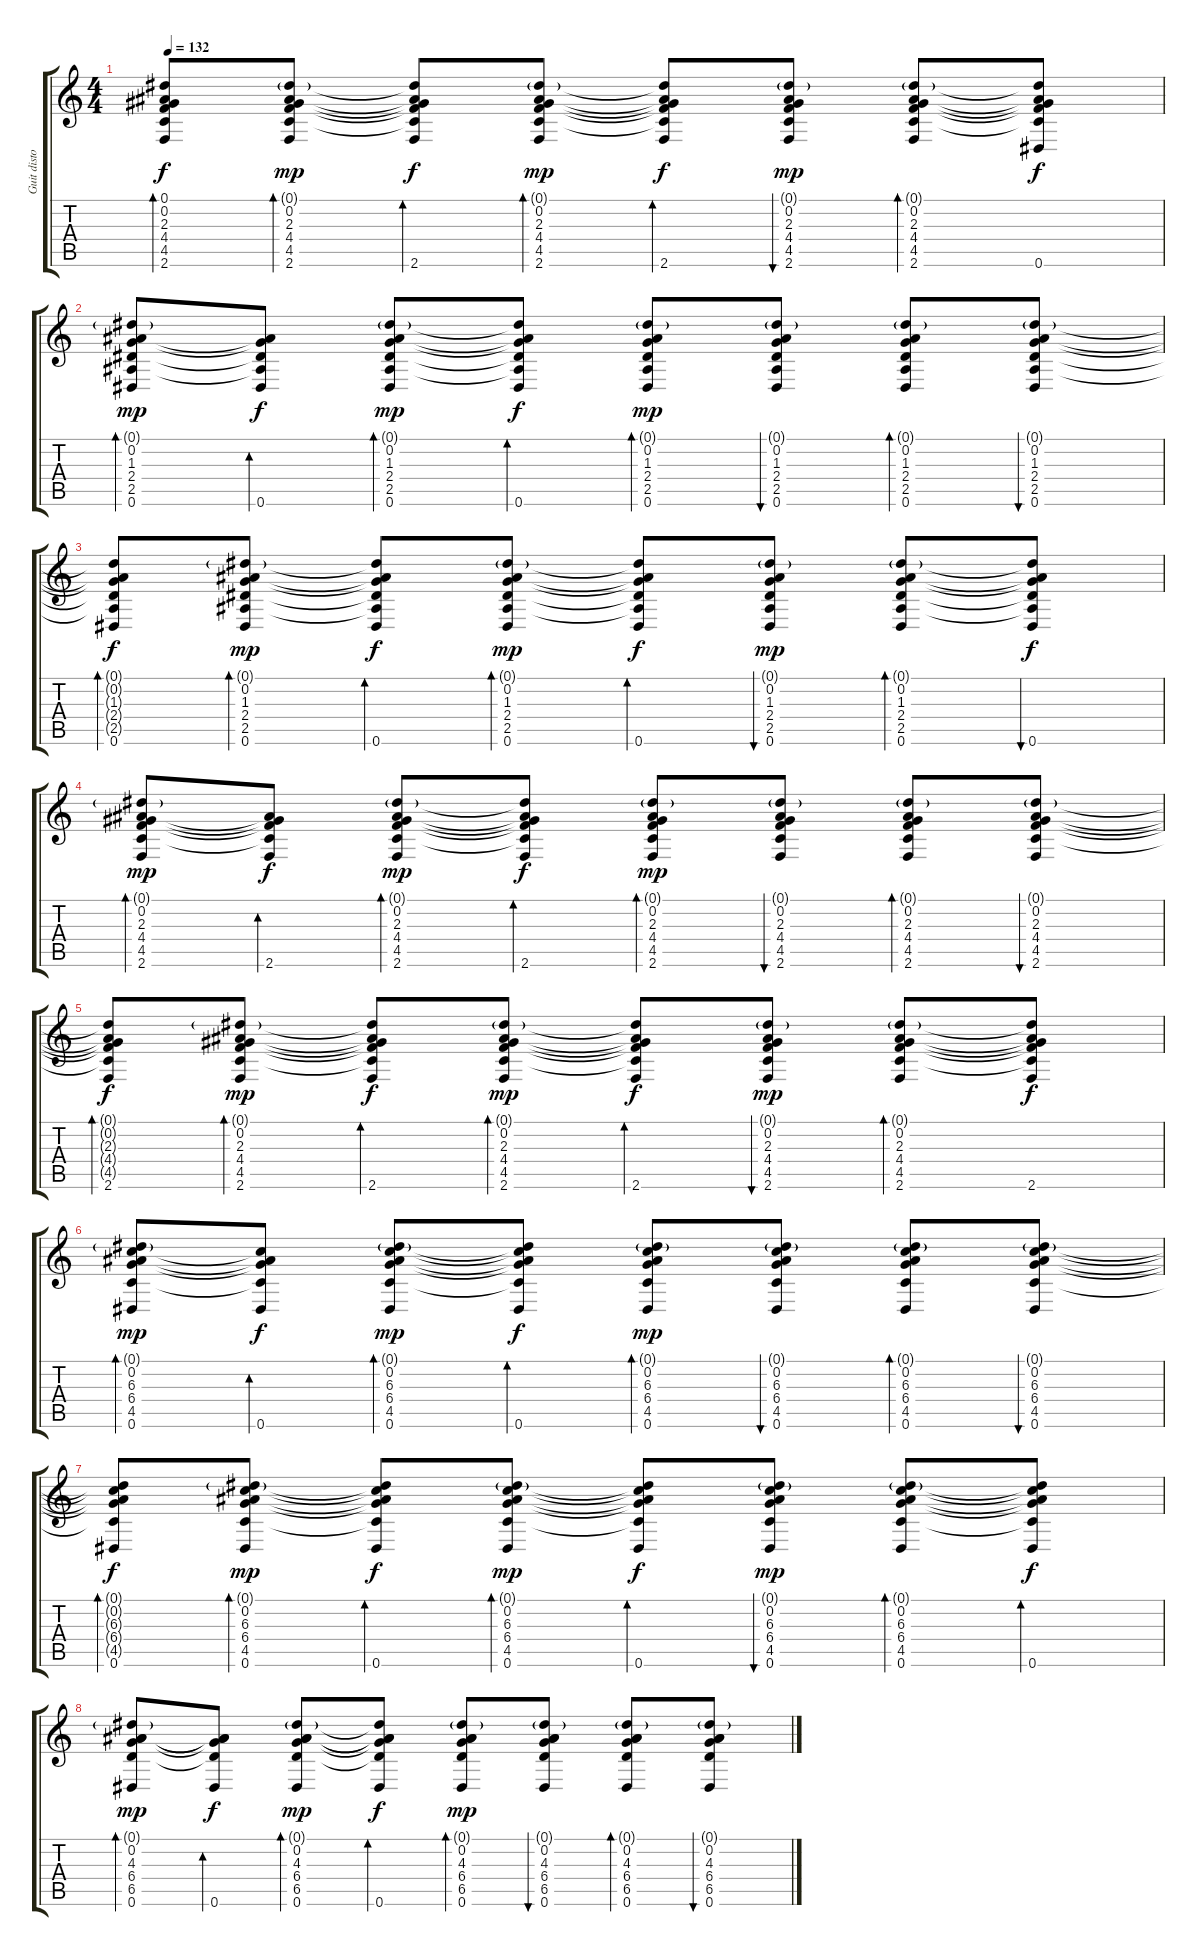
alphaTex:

\track ("Guit distor Eb" "Guit disto") {instrument overdrivenguitar}
\staff {score tabs}
\tuning (Eb4 Bb3 Gb3 Db3 Ab2 Eb2) {hide}
\ts (4 4)
\tempo 132
\clef g2
\ks c
(0.1{t} 0.2{t} 2.3{t} 4.4{t} 4.5{t} 2.6).8{bd 30 dy f} (0.1{g} 0.2 2.3 4.4 4.5 2.6).8{bd 30 dy mp} (0.1{t} 0.2{t} 2.3{t} 4.4{t} 4.5{t} 2.6).8{bd 30 dy f} (0.1{g} 0.2 2.3 4.4 4.5 2.6).8{bd 30 dy mp} (0.1{t} 0.2{t} 2.3{t} 4.4{t} 4.5{t} 2.6).8{bd 30 dy f} (0.1{g} 0.2 2.3 4.4 4.5 2.6).8{bu 30 dy mp} (0.1{g} 0.2 2.3 4.4 4.5 2.6).8{bd 30} (0.1{t} 0.2{t} 2.3{t} 4.4{t} 4.5{t} 0.6).8{dy f} |
(0.1{g} 0.2 1.3 2.4 2.5 0.6).8{bd 30 dy mp} (0.2{t} 1.3{t} 2.4{t} 2.5{t} 0.6).8{bd 30 dy f} (0.1{g} 0.2 1.3 2.4 2.5 0.6).8{bd 30 dy mp} (0.1{t} 0.2{t} 1.3{t} 2.4{t} 2.5{t} 0.6).8{bd 30 dy f} (0.1{g} 0.2 1.3 2.4 2.5 0.6).8{bd 30 dy mp} (0.1{g} 0.2 1.3 2.4 2.5 0.6).8{bu 30} (0.1{g} 0.2 1.3 2.4 2.5 0.6).8{bd 30} (0.1{g} 0.2 1.3 2.4 2.5 0.6).8{bu 30} |
(0.1{t} 0.2{t} 1.3{t} 2.4{t} 2.5{t} 0.6).8{bd 30 dy f} (0.1{g} 0.2 1.3 2.4 2.5 0.6).8{bd 30 dy mp} (0.1{t} 0.2{t} 1.3{t} 2.4{t} 2.5{t} 0.6).8{bd 30 dy f} (0.1{g} 0.2 1.3 2.4 2.5 0.6).8{bd 30 dy mp} (0.1{t} 0.2{t} 1.3{t} 2.4{t} 2.5{t} 0.6).8{bd 30 dy f} (0.1{g} 0.2 1.3 2.4 2.5 0.6).8{bu 30 dy mp} (0.1{g} 0.2 1.3 2.4 2.5 0.6).8{bd 30} (0.1{t} 0.2{t} 1.3{t} 2.4{t} 2.5{t} 0.6).8{bu 30 dy f} |
(0.1{g} 0.2 2.3 4.4 4.5 2.6).8{bd 30 dy mp} (0.2{t} 2.3{t} 4.4{t} 4.5{t} 2.6).8{bd 30 dy f} (0.1{g} 0.2 2.3 4.4 4.5 2.6).8{bd 30 dy mp} (0.1{t} 0.2{t} 2.3{t} 4.4{t} 4.5{t} 2.6).8{bd 30 dy f} (0.1{g} 0.2 2.3 4.4 4.5 2.6).8{bd 30 dy mp} (0.1{g} 0.2 2.3 4.4 4.5 2.6).8{bu 30} (0.1{g} 0.2 2.3 4.4 4.5 2.6).8{bd 30} (0.1{g} 0.2 2.3 4.4 4.5 2.6).8{bu 30} |
(0.1{t} 0.2{t} 2.3{t} 4.4{t} 4.5{t} 2.6).8{bd 30 dy f} (0.1{g} 0.2 2.3 4.4 4.5 2.6).8{bd 30 dy mp} (0.1{t} 0.2{t} 2.3{t} 4.4{t} 4.5{t} 2.6).8{bd 30 dy f} (0.1{g} 0.2 2.3 4.4 4.5 2.6).8{bd 30 dy mp} (0.1{t} 0.2{t} 2.3{t} 4.4{t} 4.5{t} 2.6).8{bd 30 dy f} (0.1{g} 0.2 2.3 4.4 4.5 2.6).8{bu 30 dy mp} (0.1{g} 0.2 2.3 4.4 4.5 2.6).8{bd 30} (0.1{t} 0.2{t} 2.3{t} 4.4{t} 4.5{t} 2.6).8{dy f} |
(0.1{g} 0.2 6.3 6.4 4.5 0.6).8{bd 30 dy mp} (0.2{t} 6.3{t} 6.4{t} 4.5{t} 0.6).8{bd 30 dy f} (0.1{g} 0.2 6.3 6.4 4.5 0.6).8{bd 30 dy mp} (0.1{t} 0.2{t} 6.3{t} 6.4{t} 4.5{t} 0.6).8{bd 30 dy f} (0.1{g} 0.2 6.3 6.4 4.5 0.6).8{bd 30 dy mp} (0.1{g} 0.2 6.3 6.4 4.5 0.6).8{bu 30} (0.1{g} 0.2 6.3 6.4 4.5 0.6).8{bd 30} (0.1{g} 0.2 6.3 6.4 4.5 0.6).8{bu 30} |
(0.1{t} 0.2{t} 6.3{t} 6.4{t} 4.5{t} 0.6).8{bd 30 dy f} (0.1{g} 0.2 6.3 6.4 4.5 0.6).8{bd 30 dy mp} (0.1{t} 0.2{t} 6.3{t} 6.4{t} 4.5{t} 0.6).8{bd 30 dy f} (0.1{g} 0.2 6.3 6.4 4.5 0.6).8{bd 30 dy mp} (0.1{t} 0.2{t} 6.3{t} 6.4{t} 4.5{t} 0.6).8{bd 30 dy f} (0.1{g} 0.2 6.3 6.4 4.5 0.6).8{bu 30 dy mp} (0.1{g} 0.2 6.3 6.4 4.5 0.6).8{bd 30} (0.1{t} 0.2{t} 6.3{t} 6.4{t} 4.5{t} 0.6).8{bd 30 dy f} |
(0.1{g} 0.2 4.3 6.4 6.5 0.6).8{bd 30 dy mp} (0.2{t} 4.3{t} 6.4{t} 6.5{t} 0.6).8{bd 30 dy f} (0.1{g} 0.2 4.3 6.4 6.5 0.6).8{bd 30 dy mp} (0.1{t} 0.2{t} 4.3{t} 6.4{t} 6.5{t} 0.6).8{bd 30 dy f} (0.1{g} 0.2 4.3 6.4 6.5 0.6).8{bd 30 dy mp} (0.1{g} 0.2 4.3 6.4 6.5 0.6).8{bu 30} (0.1{g} 0.2 4.3 6.4 6.5 0.6).8{bd 30} (0.1{g} 0.2 4.3 6.4 6.5 0.6).8{bu 30}
